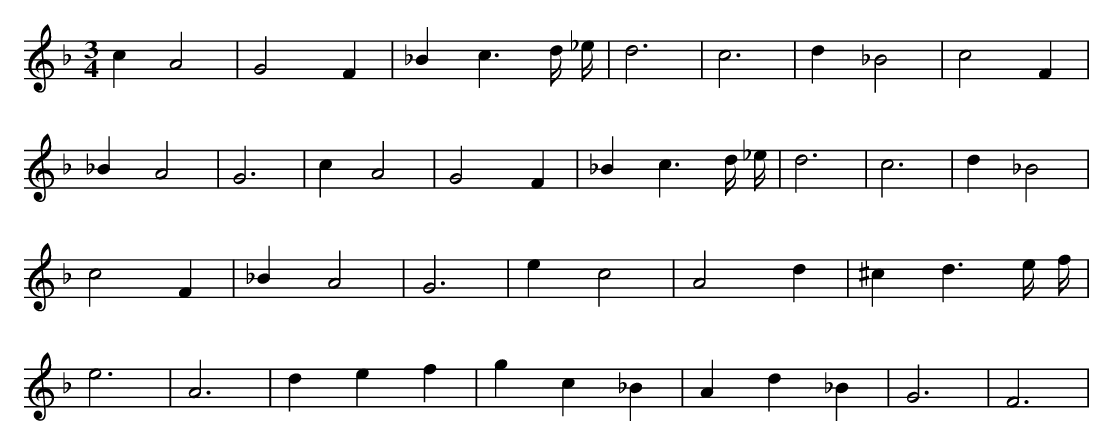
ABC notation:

X:1
M:3/4
L:1/8
K:F
c2 A4 | G4 F2 | _B2 c3 d/2 _e/2 | d6 | c6 | d2 _B4 | c4 F2 | _B2 A4 | G6 | c2 A4 | G4 F2 | _B2 c3 d/2 _e/2 | d6 | c6 | d2 _B4 | c4 F2 | _B2 A4 | G6 | e2 c4 | A4 d2 | ^c2 d3 e/2 f/2 | e6 | A6 | d2 e2 f2 | g2 c2 _B2 | A2 d2 _B2 | G6 | F6 |
